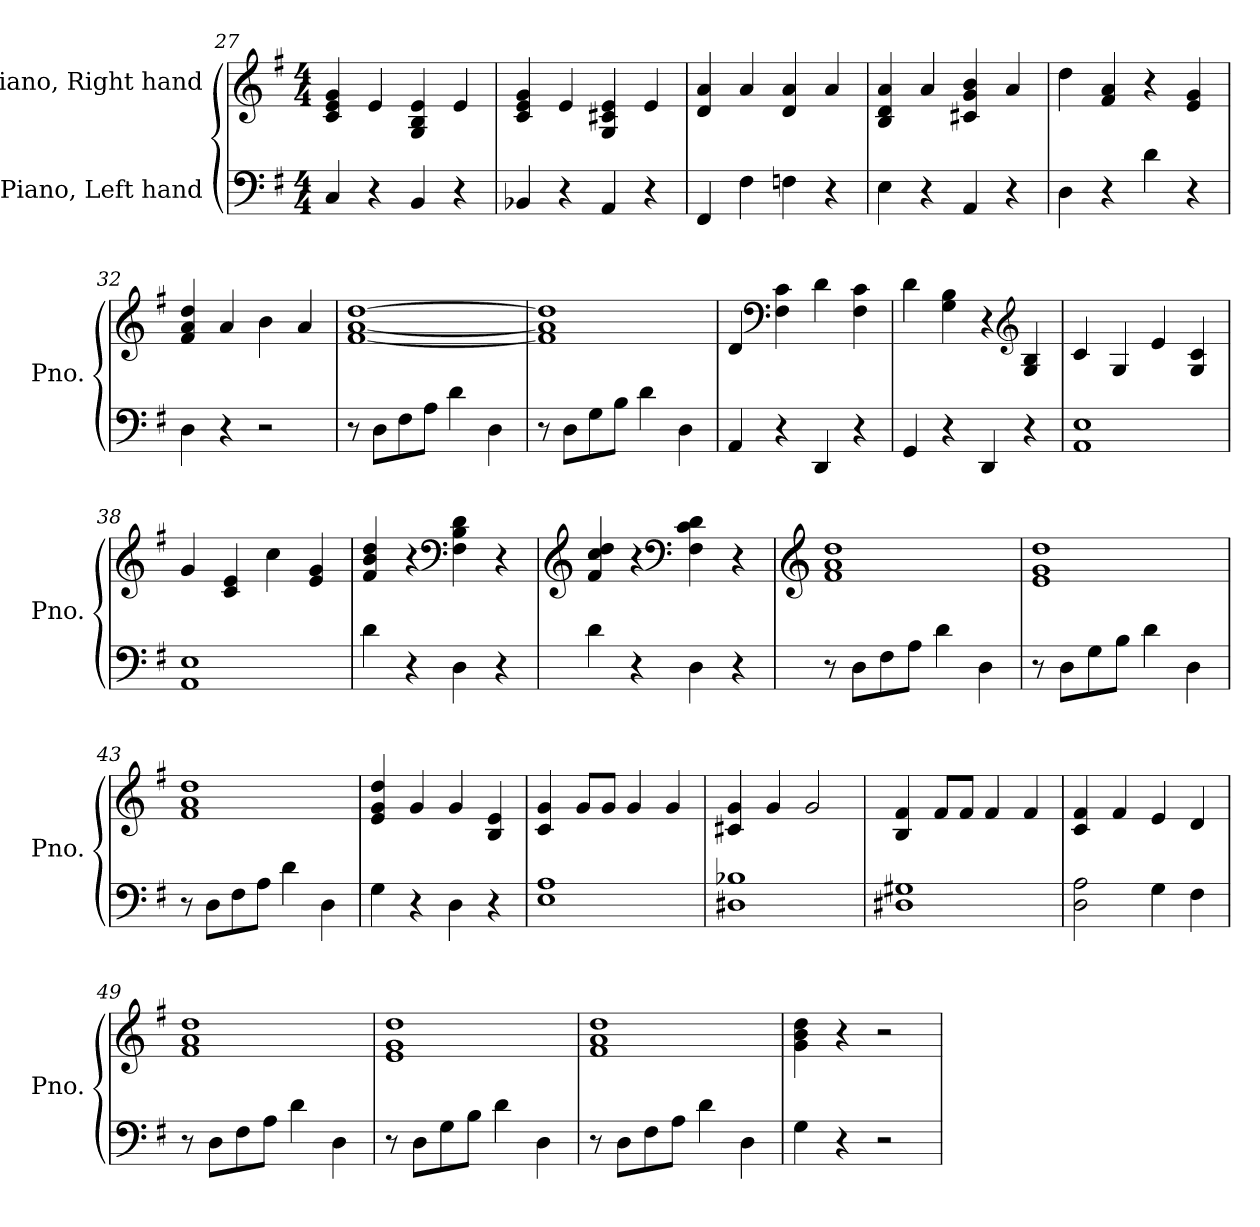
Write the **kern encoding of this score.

**kern	**kern
*part2	*part1
*staff2	*staff1
*I"Piano, Left hand	*I"Piano, Right hand
*I'Pno.	*I'Pno.
!!LO:LB:g=z
*clefF4	*clefG2
*k[f#]	*k[f#]
*M4/4	*M4/4
=27	=27
4C/	4c/ 4e/ 4g/
4r	4e/
4BB/	4G/ 4B/ 4e/
4r	4e/
=28	=28
4BB-X/	4c/ 4e/ 4g/
4r	4e/
4AA/	4G/ 4c#X/ 4e/
4r	4e/
=29	=29
4FF#/	4d/ 4a/
4F#\	4a/
4Fn\	4d/ 4a/
4r	4a/
=30	=30
4E\	4B/ 4d/ 4a/
4r	4a/
4AA/	4c#X/ 4g/ 4b/
4r	4a/
=31	=31
4D\	4dd\
4r	4f#/ 4a/
4d\	4r
4r	4e/ 4g/
=32	=32
4D\	4f#/ 4a/ 4dd/
4r	4a/
2r	4b\
.	4a/
=33	=33
8r	[1f# [1a [1dd
8D\L	.
8F#\	.
8A\J	.
4d\	.
4D\	.
!!LO:LB:g=z
=34	=34
8r	1f#] 1a] 1dd]
8D\L	.
8G\	.
8B\J	.
4d\	.
4D\	.
=35	=35
4AA/	4d/
*	*clefF4
4r	4F#\ 4c\
4DD/	4d\
4r	4F#\ 4c\
=36	=36
4GG/	4d\
4r	4G\ 4B\
4DD/	4r
*	*clefG2
4r	4G/ 4B/
=37	=37
1AA 1E	4c/
.	4G/
.	4e/
.	4G/ 4c/
=38	=38
1AA 1E	4g/
.	4c/ 4e/
.	4cc\
.	4e/ 4g/
=39	=39
4d\	4f#/ 4b/ 4dd/
4r	4r
*	*clefF4
4D\	4F#\ 4B\ 4d\
4r	4r
!!LO:PB:g=z
=40	=40
*	*clefG2
4d\	4f#/ 4cc/ 4dd/
4r	4r
*	*clefF4
4D\	4F#\ 4c\ 4d\
4r	4r
=41	=41
*	*clefG2
8r	1f# 1a 1dd
8D\L	.
8F#\	.
8A\J	.
4d\	.
4D\	.
=42	=42
8r	1e 1g 1dd
8D\L	.
8G\	.
8B\J	.
4d\	.
4D\	.
=43	=43
8r	1f# 1a 1dd
8D\L	.
8F#\	.
8A\J	.
4d\	.
4D\	.
=44	=44
4G\	4e/ 4g/ 4dd/
4r	4g/
4D\	4g/
4r	4B/ 4e/
=45	=45
1E 1A	4c/ 4g/
.	8g/L
.	8g/J
.	4g/
.	4g/
!!LO:LB:g=z
=46	=46
1D#X 1B-X	4c#X/ 4g/
.	4g/
.	2g/
=47	=47
1D#X 1G#X	4B/ 4f#/
.	8f#/L
.	8f#/J
.	4f#/
.	4f#/
=48	=48
2D\ 2A\	4c/ 4f#/
.	4f#/
4G\	4e/
4F#\	4d/
=49	=49
8r	1f# 1a 1dd
8D\L	.
8F#\	.
8A\J	.
4d\	.
4D\	.
=50	=50
8r	1e 1g 1dd
8D\L	.
8G\	.
8B\J	.
4d\	.
4D\	.
=51	=51
8r	1f# 1a 1dd
8D\L	.
8F#\	.
8A\J	.
4d\	.
4D\	.
=52	=52
4G\	4g\ 4b\ 4dd\
4r	4r
2r	2r
=	=
*-	*-
